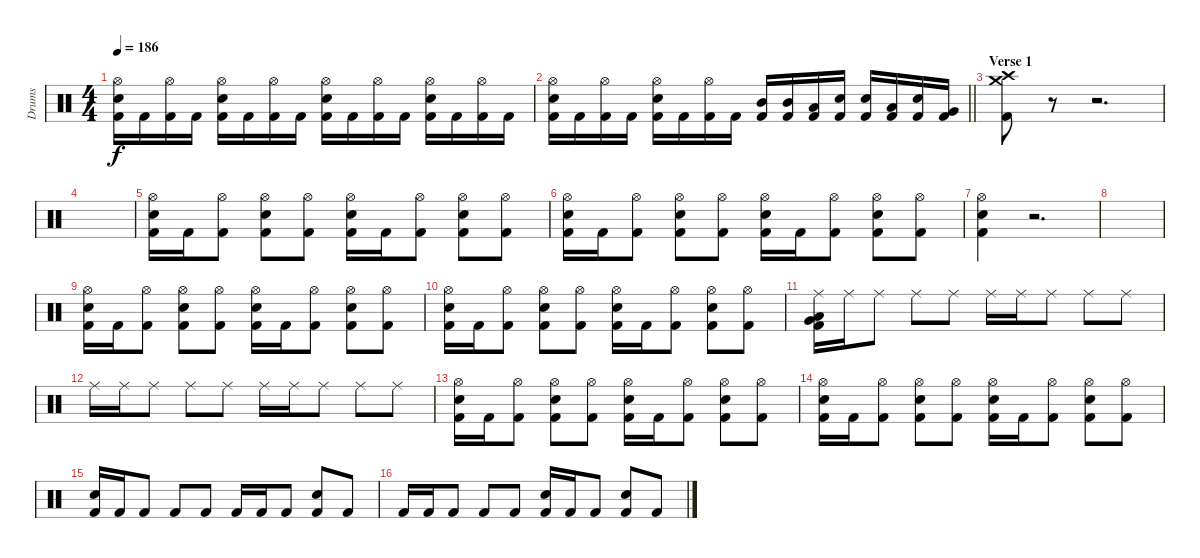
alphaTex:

\track ("Drums" "Drums") {instrument percussion}
\staff {score}
\articulation defaults
\ts (4 4)
\tempo 186
\clef neutral
\ks c
("Hi-Hat (open)" "Snare (hit) 2" "Kick (hit) 2").16{dy f} "Kick (hit) 2".16 ("Hi-Hat (open)" "Kick (hit) 2").16 "Kick (hit) 2".16 ("Hi-Hat (open)" "Snare (hit) 2" "Kick (hit) 2").16 "Kick (hit) 2".16 ("Hi-Hat (open)" "Kick (hit) 2").16 "Kick (hit) 2".16 ("Hi-Hat (open)" "Snare (hit) 2" "Kick (hit) 2").16 "Kick (hit) 2".16 ("Hi-Hat (open)" "Kick (hit) 2").16 "Kick (hit) 2".16 ("Hi-Hat (open)" "Snare (hit) 2" "Kick (hit) 2").16 "Kick (hit) 2".16 ("Hi-Hat (open)" "Kick (hit) 2").16 "Kick (hit) 2".16 |
\barLineRight lightlight
("Hi-Hat (open)" "Snare (hit) 2" "Kick (hit) 2").16 "Kick (hit) 2".16 ("Hi-Hat (open)" "Kick (hit) 2").16 "Kick (hit) 2".16 ("Hi-Hat (open)" "Snare (hit) 2" "Kick (hit) 2").16 "Kick (hit) 2".16 ("Hi-Hat (open)" "Kick (hit) 2").16 "Kick (hit) 2".16 ("Mid Tom (hit)" "Kick (hit) 2").16 ("Mid Tom (hit)" "Kick (hit) 2").16 ("Low Tom (hit)" "Kick (hit) 2").16 ("Snare (hit) 2" "Kick (hit) 2").16 ("Snare (hit) 2" "Kick (hit) 2").16 ("Low Tom (hit)" "Kick (hit) 2").16 ("Snare (hit) 2" "Kick (hit) 2").16 ("Very Low Tom (hit)" "Kick (hit) 2").16 |
\section ("" "Verse 1")
("Crash medium (hit)" "Crash high (hit)" "Kick (hit) 2").8 r.8 r.2{d} |
|
("Hi-Hat (open)" "Snare (hit) 2" "Kick (hit) 2").16 "Kick (hit) 2".16 ("Hi-Hat (open)" "Kick (hit) 2").8 ("Hi-Hat (open)" "Snare (hit) 2" "Kick (hit) 2").8 ("Hi-Hat (open)" "Kick (hit) 2").8 ("Hi-Hat (open)" "Snare (hit) 2" "Kick (hit) 2").16 "Kick (hit) 2".16 ("Hi-Hat (open)" "Kick (hit) 2").8 ("Hi-Hat (open)" "Snare (hit) 2" "Kick (hit) 2").8 ("Hi-Hat (open)" "Kick (hit) 2").8 |
("Hi-Hat (open)" "Snare (hit) 2" "Kick (hit) 2").16 "Kick (hit) 2".16 ("Hi-Hat (open)" "Kick (hit) 2").8 ("Hi-Hat (open)" "Snare (hit) 2" "Kick (hit) 2").8 ("Hi-Hat (open)" "Kick (hit) 2").8 ("Hi-Hat (open)" "Snare (hit) 2" "Kick (hit) 2").16 "Kick (hit) 2".16 ("Hi-Hat (open)" "Kick (hit) 2").8 ("Hi-Hat (open)" "Snare (hit) 2" "Kick (hit) 2").8 ("Hi-Hat (open)" "Kick (hit) 2").8 |
("Hi-Hat (open)" "Snare (hit) 2" "Kick (hit) 2").4 r.2{d} |
|
("Hi-Hat (open)" "Snare (hit) 2" "Kick (hit) 2").16 "Kick (hit) 2".16 ("Hi-Hat (open)" "Kick (hit) 2").8 ("Hi-Hat (open)" "Snare (hit) 2" "Kick (hit) 2").8 ("Hi-Hat (open)" "Kick (hit) 2").8 ("Hi-Hat (open)" "Snare (hit) 2" "Kick (hit) 2").16 "Kick (hit) 2".16 ("Hi-Hat (open)" "Kick (hit) 2").8 ("Hi-Hat (open)" "Snare (hit) 2" "Kick (hit) 2").8 ("Hi-Hat (open)" "Kick (hit) 2").8 |
("Hi-Hat (open)" "Snare (hit) 2" "Kick (hit) 2").16 "Kick (hit) 2".16 ("Hi-Hat (open)" "Kick (hit) 2").8 ("Hi-Hat (open)" "Snare (hit) 2" "Kick (hit) 2").8 ("Hi-Hat (open)" "Kick (hit) 2").8 ("Hi-Hat (open)" "Snare (hit) 2" "Kick (hit) 2").16 "Kick (hit) 2".16 ("Hi-Hat (open)" "Kick (hit) 2").8 ("Hi-Hat (open)" "Snare (hit) 2" "Kick (hit) 2").8 ("Hi-Hat (open)" "Kick (hit) 2").8 |
("Ride (middle)" "Low Floor Tom (hit)" "Very Low Tom (hit)" "Kick (hit) 2").16 "Ride (middle)".16 "Ride (middle)".8 "Ride (middle)".8 "Ride (middle)".8 "Ride (middle)".16 "Ride (middle)".16 "Ride (middle)".8 "Ride (middle)".8 "Ride (middle)".8 |
"Ride (middle)".16 "Ride (middle)".16 "Ride (middle)".8 "Ride (middle)".8 "Ride (middle)".8 "Ride (middle)".16 "Ride (middle)".16 "Ride (middle)".8 "Ride (middle)".8 "Ride (middle)".8 |
("Hi-Hat (open)" "Snare (hit) 2" "Kick (hit) 2").16 "Kick (hit) 2".16 ("Hi-Hat (open)" "Kick (hit) 2").8 ("Hi-Hat (open)" "Snare (hit) 2" "Kick (hit) 2").8 ("Hi-Hat (open)" "Kick (hit) 2").8 ("Hi-Hat (open)" "Snare (hit) 2" "Kick (hit) 2").16 "Kick (hit) 2".16 ("Hi-Hat (open)" "Kick (hit) 2").8 ("Hi-Hat (open)" "Snare (hit) 2" "Kick (hit) 2").8 ("Hi-Hat (open)" "Kick (hit) 2").8 |
("Hi-Hat (open)" "Snare (hit) 2" "Kick (hit) 2").16 "Kick (hit) 2".16 ("Hi-Hat (open)" "Kick (hit) 2").8 ("Hi-Hat (open)" "Snare (hit) 2" "Kick (hit) 2").8 ("Hi-Hat (open)" "Kick (hit) 2").8 ("Hi-Hat (open)" "Snare (hit) 2" "Kick (hit) 2").16 "Kick (hit) 2".16 ("Hi-Hat (open)" "Kick (hit) 2").8 ("Hi-Hat (open)" "Snare (hit) 2" "Kick (hit) 2").8 ("Hi-Hat (open)" "Kick (hit) 2").8 |
("Snare (hit) 2" "Kick (hit) 2").16 "Kick (hit) 2".16 "Kick (hit) 2".8 "Kick (hit) 2".8 "Kick (hit) 2".8 "Kick (hit) 2".16 "Kick (hit) 2".16 "Kick (hit) 2".8 ("Snare (hit) 2" "Kick (hit) 2").8 "Kick (hit) 2".8 |
"Kick (hit) 2".16 "Kick (hit) 2".16 "Kick (hit) 2".8 "Kick (hit) 2".8 "Kick (hit) 2".8 ("Snare (hit) 2" "Kick (hit) 2").16 "Kick (hit) 2".16 "Kick (hit) 2".8 ("Snare (hit) 2" "Kick (hit) 2").8 "Kick (hit) 2".8
